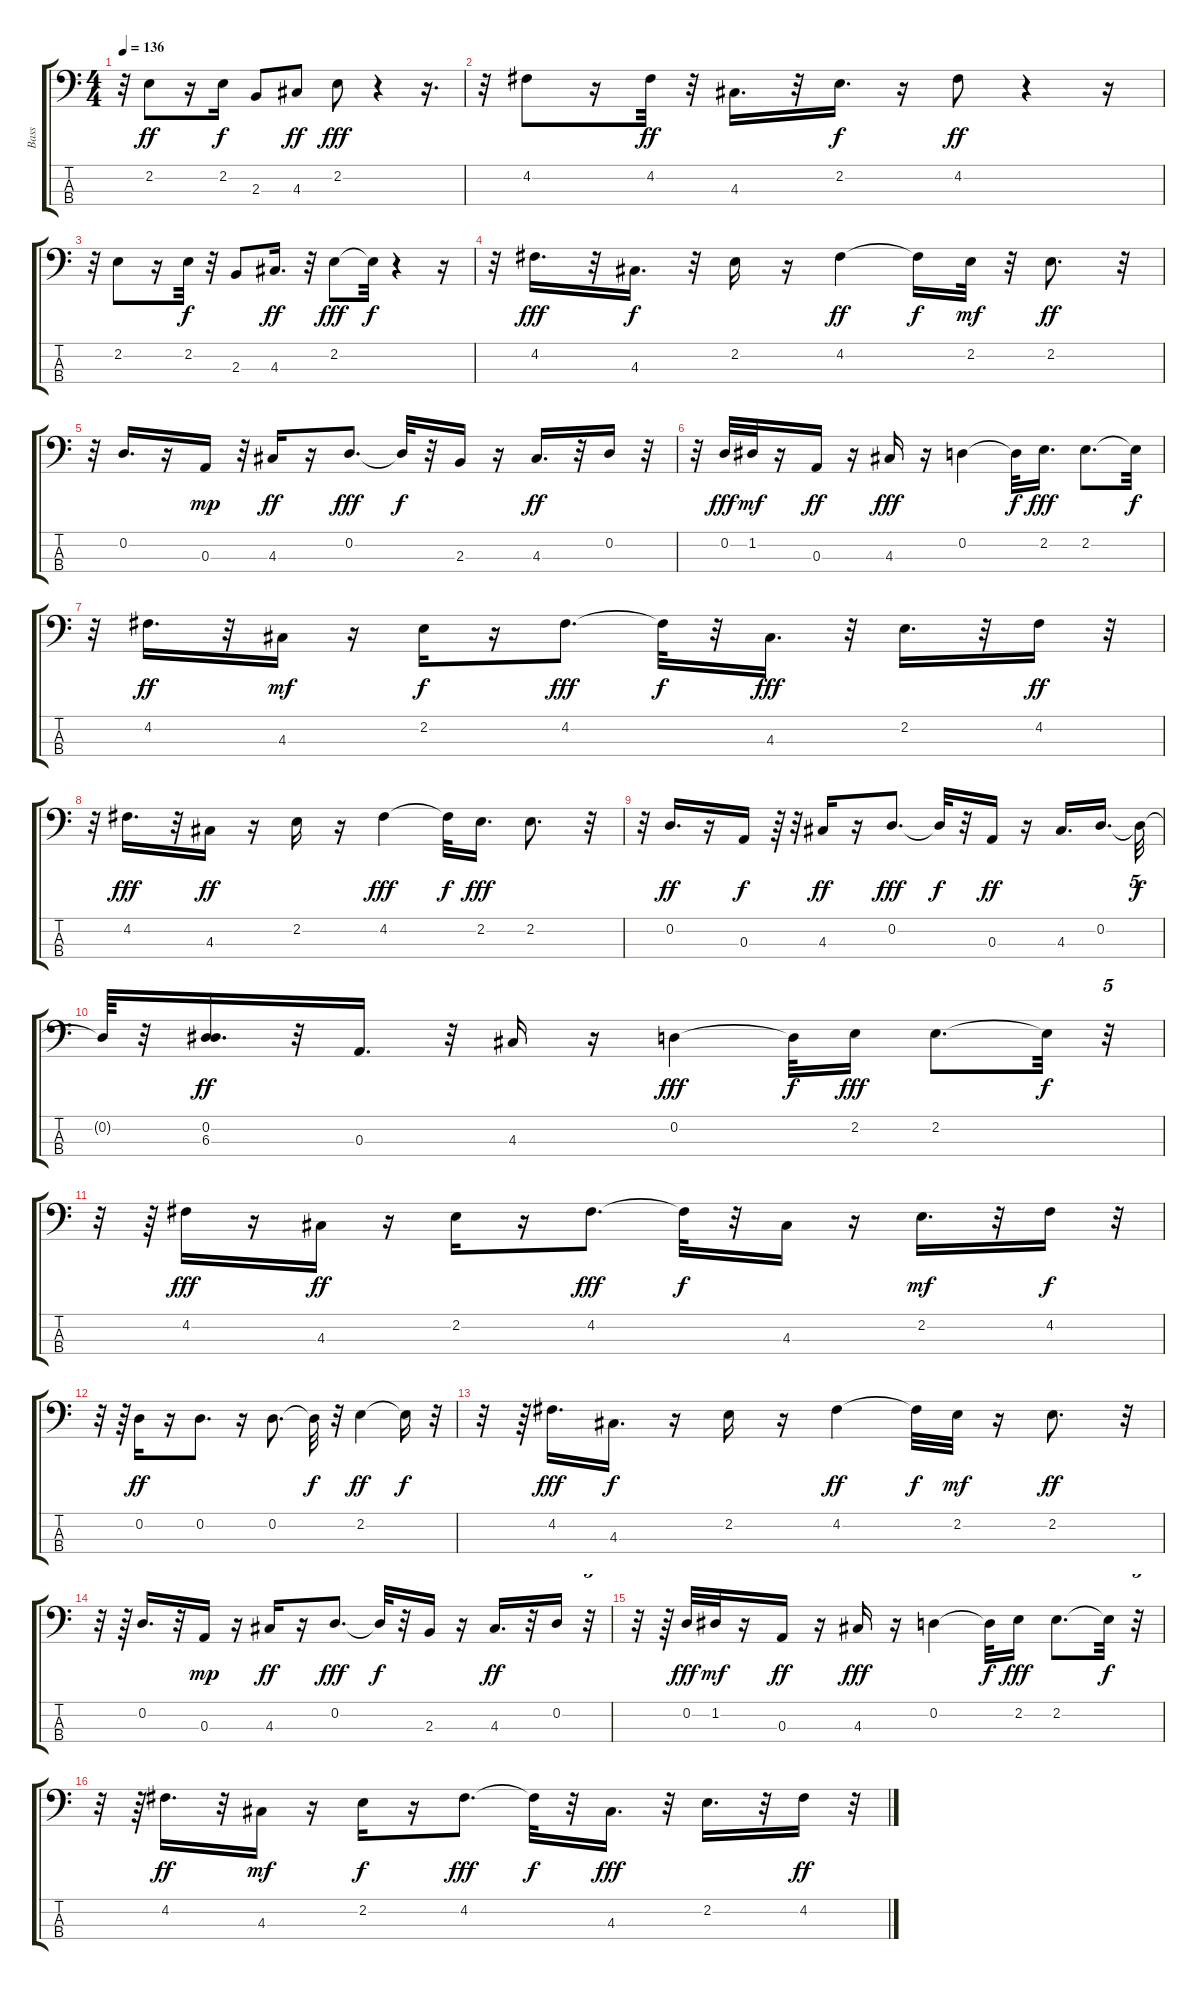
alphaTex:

\track ("Bass" "Bass") {instrument acousticbass}
\staff {score tabs}
\tuning (G2 D2 A1 E1) {hide}
\ts (4 4)
\tempo 136
\clef f4
\ks c
r.32{dy ff} 2.2.8 r.16 2.2.16{dy f} 2.3.8 4.3.8{dy ff} 2.2.8{dy fff} r.4 r.16{d} |
r.32 4.2.8 r.16 4.2.32{dy ff} r.32 4.3.16{d} r.32 2.2.16{d dy f} r.16 4.2.8{dy ff} r.4 r.16 |
r.32 2.2.8 r.16 2.2.32{dy f} r.32 2.3.8 4.3.16{d dy ff} r.32 2.2.8{dy fff} 2.2{t}.32{dy f} r.4 r.16 |
r.32 4.2.16{d dy fff} r.32 4.3.16{d dy f} r.32 2.2.16 r.16 4.2.4{dy ff} 4.2{t}.16{dy f} 2.2.32{dy mf} r.32 2.2.8{d dy ff} r.32 |
r.32 0.2.16{d} r.16 0.3.16{dy mp} r.32 4.3.16{dy ff} r.16 0.2.8{d dy fff} 0.2{t}.32{dy f} r.32 2.3.16 r.16 4.3.16{d dy ff} r.32 0.2.16 r.32 |
r.32 0.2.32{dy fff} 1.2.32{dy mf} r.16 0.3.16{dy ff} r.16 4.3.16{dy fff} r.16 0.2.4 0.2{t}.32{dy f} 2.2.16{d dy fff} 2.2.8{d} 2.2{t}.32{dy f} |
r.32 4.2.16{d dy ff} r.32 4.3.16{dy mf} r.16 2.2.16{dy f} r.16 4.2.8{d dy fff} 4.2{t}.32{dy f} r.32 4.3.16{d dy fff} r.32 2.2.16{d} r.32 4.2.16{dy ff} r.32 |
r.32 4.2.16{d dy fff} r.32 4.3.16{dy ff} r.16 2.2.16 r.16 4.2.4{dy fff} 4.2{t}.32{dy f} 2.2.16{d dy fff} 2.2.8{d} r.32 |
r.32 0.2.16{d dy ff} r.16 0.3.16{dy f} r.64 r.32 4.3.16{dy ff} r.16 0.2.8{d dy fff} 0.2{t}.32{dy f} r.32 0.3.16{dy ff} r.16 4.3.16{d} 0.2.16{d beam splitsecondary} 0.2{t}.32{tu (5 4) dy f} |
0.2{t}.64 r.32 (0.2 6.3).16{d dy ff} r.32 0.3.16{d} r.32 4.3.16 r.16 0.2.4{dy fff} 0.2{t}.32{dy f} 2.2.16{dy fff} 2.2.8{d} 2.2{t}.32{dy f} r.32{tu (5 4)} |
r.32 r.64 4.2.16{dy fff} r.16 4.3.16{dy ff} r.16 2.2.16 r.16 4.2.8{d dy fff} 4.2{t}.32{dy f} r.32 4.3.16 r.16 2.2.16{d dy mf} r.32 4.2.16{dy f} r.32{tu (5 4)} |
r.32 r.64 0.2.16{dy ff} r.16 0.2.8{d} r.16 0.2.8{d} 0.2{t}.32{dy f} r.32 2.2.4{dy ff} 2.2{t}.16{dy f} r.32{tu (5 4)} |
r.32 r.64 4.2.16{d dy fff} 4.3.16{d dy f} r.16 2.2.16 r.16 4.2.4{dy ff} 4.2{t}.32{dy f} 2.2.32{dy mf} r.16 2.2.8{d dy ff} r.32{tu (5 4)} |
r.32 r.64 0.2.16{d} r.32 0.3.16{dy mp} r.16 4.3.16{dy ff} r.16 0.2.8{d dy fff} 0.2{t}.32{dy f} r.32 2.3.16 r.16 4.3.16{d dy ff} r.32 0.2.16 r.32{tu (5 4)} |
r.32 r.64 0.2.32{dy fff} 1.2.32{dy mf} r.16 0.3.16{dy ff} r.16 4.3.16{dy fff} r.16 0.2.4 0.2{t}.32{dy f} 2.2.16{dy fff} 2.2.8{d} 2.2{t}.32{dy f} r.32{tu (5 4)} |
r.32 r.64 4.2.16{d dy ff} r.32 4.3.16{dy mf} r.16 2.2.16{dy f} r.16 4.2.8{d dy fff} 4.2{t}.32{dy f} r.32 4.3.16{d dy fff} r.32 2.2.16{d} r.32 4.2.16{dy ff} r.32{tu (5 4)}
